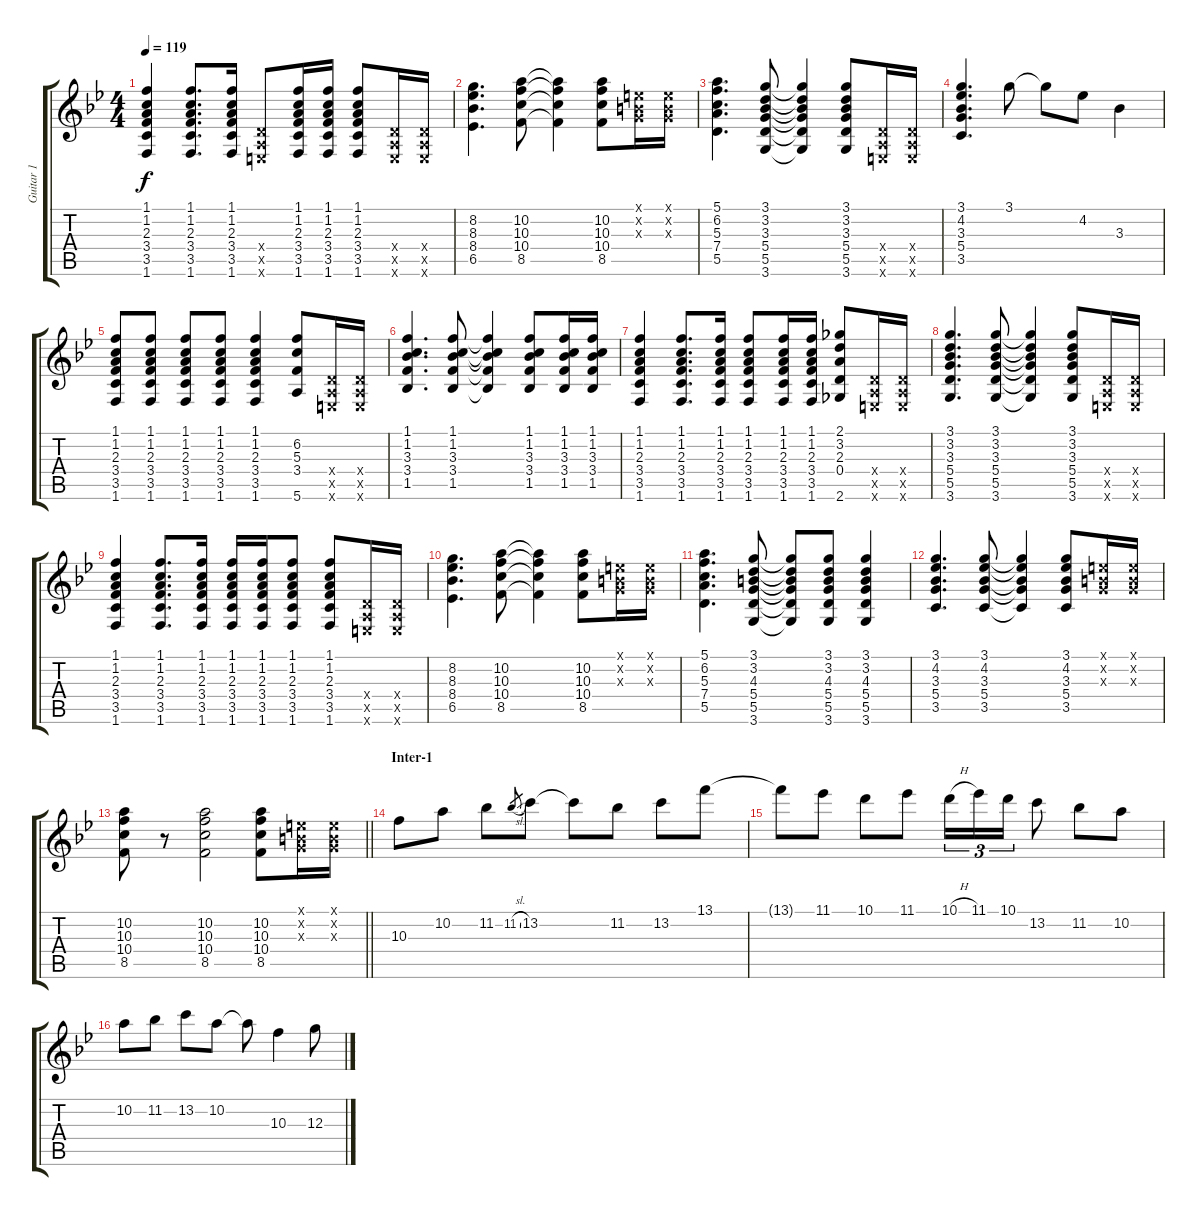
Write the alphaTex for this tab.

\track ("Guitar 1" "Guitar 1") {instrument distortionguitar}
\staff {score tabs}
\tuning (E4 B3 G3 D3 A2 E2) {hide}
\ts (4 4)
\tempo 119
\clef g2
\ks bb
(1.1 1.2 2.3 3.4 3.5 1.6).4{dy f} (1.1 1.2 2.3 3.4 3.5 1.6).8{d} (1.1 1.2 2.3 3.4 3.5 1.6).16 (0.4{x} 0.5{x} 0.6{x}).8 (1.1 1.2 2.3 3.4 3.5 1.6).16 (1.1 1.2 2.3 3.4 3.5 1.6).16 (1.1 1.2 2.3 3.4 3.5 1.6).8 (0.4{x} 0.5{x} 0.6{x}).16 (0.4{x} 0.5{x} 0.6{x}).16 |
(8.2 8.3 8.4 6.5).4{d} (10.2 10.3 10.4 8.5).8 (10.2{t} 10.3{t} 10.4{t} 8.5{t}).4 (10.2 10.3 10.4 8.5).8 (0.1{x} 0.2{x} 0.3{x}).16 (0.1{x} 0.2{x} 0.3{x}).16 |
(5.1 6.2 5.3 7.4 5.5).4{d} (3.1 3.2 3.3 5.4 5.5 3.6).8 (3.1{t} 3.2{t} 3.3{t} 5.4{t} 5.5{t} 3.6{t}).4 (3.1 3.2 3.3 5.4 5.5 3.6).8 (0.4{x} 0.5{x} 0.6{x}).16 (0.4{x} 0.5{x} 0.6{x}).16 |
(3.1 4.2 3.3 5.4 3.5).4{d} 3.1.8 3.1{t}.8 4.2.8 3.3.4 |
(1.1 1.2 2.3 3.4 3.5 1.6).8 (1.1 1.2 2.3 3.4 3.5 1.6).8 (1.1 1.2 2.3 3.4 3.5 1.6).8 (1.1 1.2 2.3 3.4 3.5 1.6).8 (1.1 1.2 2.3 3.4 3.5 1.6).4 (6.2 5.3 3.4 5.6).8 (0.4{x} 0.5{x} 0.6{x}).16 (0.4{x} 0.5{x} 0.6{x}).16 |
(1.1 1.2 3.3 3.4 1.5).4{d} (1.1 1.2 3.3 3.4 1.5).8 (1.1{t} 1.2{t} 3.3{t} 3.4{t} 1.5{t}).4 (1.1 1.2 3.3 3.4 1.5).8 (1.1 1.2 3.3 3.4 1.5).16 (1.1 1.2 3.3 3.4 1.5).16 |
(1.1 1.2 2.3 3.4 3.5 1.6).4 (1.1 1.2 2.3 3.4 3.5 1.6).8{d} (1.1 1.2 2.3 3.4 3.5 1.6).16 (1.1 1.2 2.3 3.4 3.5 1.6).8 (1.1 1.2 2.3 3.4 3.5 1.6).16 (1.1 1.2 2.3 3.4 3.5 1.6).16 (2.1 3.2 2.3 0.4 2.6).8 (0.4{x} 0.5{x} 0.6{x}).16 (0.4{x} 0.5{x} 0.6{x}).16 |
(3.1 3.2 3.3 5.4 5.5 3.6).4{d} (3.1 3.2 3.3 5.4 5.5 3.6).8 (3.1{t} 3.2{t} 3.3{t} 5.4{t} 5.5{t} 3.6{t}).4 (3.1 3.2 3.3 5.4 5.5 3.6).8 (0.4{x} 0.5{x} 0.6{x}).16 (0.4{x} 0.5{x} 0.6{x}).16 |
(1.1 1.2 2.3 3.4 3.5 1.6).4 (1.1 1.2 2.3 3.4 3.5 1.6).8{d} (1.1 1.2 2.3 3.4 3.5 1.6).16 (1.1 1.2 2.3 3.4 3.5 1.6).16 (1.1 1.2 2.3 3.4 3.5 1.6).16 (1.1 1.2 2.3 3.4 3.5 1.6).8 (1.1 1.2 2.3 3.4 3.5 1.6).8 (0.4{x} 0.5{x} 0.6{x}).16 (0.4{x} 0.5{x} 0.6{x}).16 |
(8.2 8.3 8.4 6.5).4{d} (10.2 10.3 10.4 8.5).8 (10.2{t} 10.3{t} 10.4{t} 8.5{t}).4 (10.2 10.3 10.4 8.5).8 (0.1{x} 0.2{x} 0.3{x}).16 (0.1{x} 0.2{x} 0.3{x}).16 |
(5.1 6.2 5.3 7.4 5.5).4{d} (3.1 3.2 4.3 5.4 5.5 3.6).8 (3.1{t} 3.2{t} 4.3{t} 5.4{t} 5.5{t} 3.6{t}).8 (3.1 3.2 4.3 5.4 5.5 3.6).8 (3.1 3.2 4.3 5.4 5.5 3.6).4 |
(3.1 4.2 3.3 5.4 3.5).4{d} (3.1 4.2 3.3 5.4 3.5).8 (3.1{t} 4.2{t} 3.3{t} 5.4{t} 3.5{t}).4 (3.1 4.2 3.3 5.4 3.5).8 (0.1{x} 0.2{x} 0.3{x}).16 (0.1{x} 0.2{x} 0.3{x}).16 |
\barLineRight lightlight
(10.2 10.3 10.4 8.5).8 r.8 (10.2 10.3 10.4 8.5).2 (10.2 10.3 10.4 8.5).8 (0.1{x} 0.2{x} 0.3{x}).16 (0.1{x} 0.2{x} 0.3{x}).16 |
\section ("" "Inter-1")
10.3.8 10.2.8 11.2.8 11.2{sl}.8{gr} 13.2.8 13.2{t}.8 11.2.8 13.2.8 13.1.8 |
13.1{t}.8 11.1.8 10.1.8 11.1.8 10.1{h}.16{tu (3 2)} 11.1.16{tu (3 2)} 10.1.16{tu (3 2)} 13.2.8 11.2.8 10.2.8 |
10.2.8 11.2.8 13.2.8 10.2.8 10.2{t}.8 10.3.4 12.3.8
